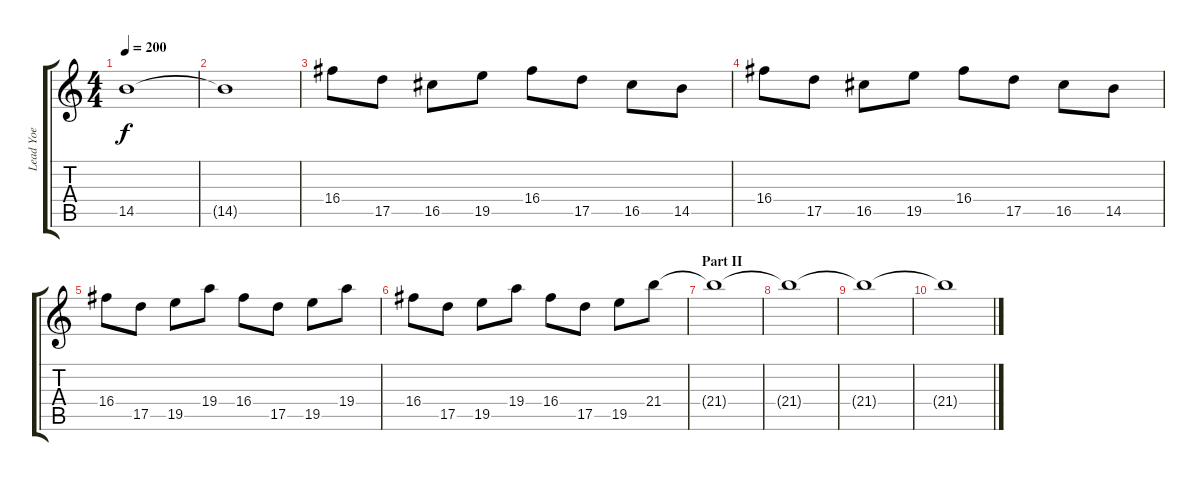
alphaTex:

\track ("Lead Yoe" "Lead Yoe") {instrument overdrivenguitar}
\staff {score tabs}
\tuning (E4 B3 G3 D3 A2 E2) {hide}
\ts (4 4)
\tempo 200
\clef g2
\ks c
14.5.1{dy f} |
14.5{t}.1 |
16.4.8 17.5.8 16.5.8 19.5.8 16.4.8 17.5.8 16.5.8 14.5.8 |
16.4.8 17.5.8 16.5.8 19.5.8 16.4.8 17.5.8 16.5.8 14.5.8 |
16.4.8 17.5.8 19.5.8 19.4.8 16.4.8 17.5.8 19.5.8 19.4.8 |
16.4.8 17.5.8 19.5.8 19.4.8 16.4.8 17.5.8 19.5.8 21.4.8{volume 2} |
\section ("" "Part II")
21.4{t}.1 |
21.4{t}.1 |
21.4{t}.1 |
21.4{t}.1
